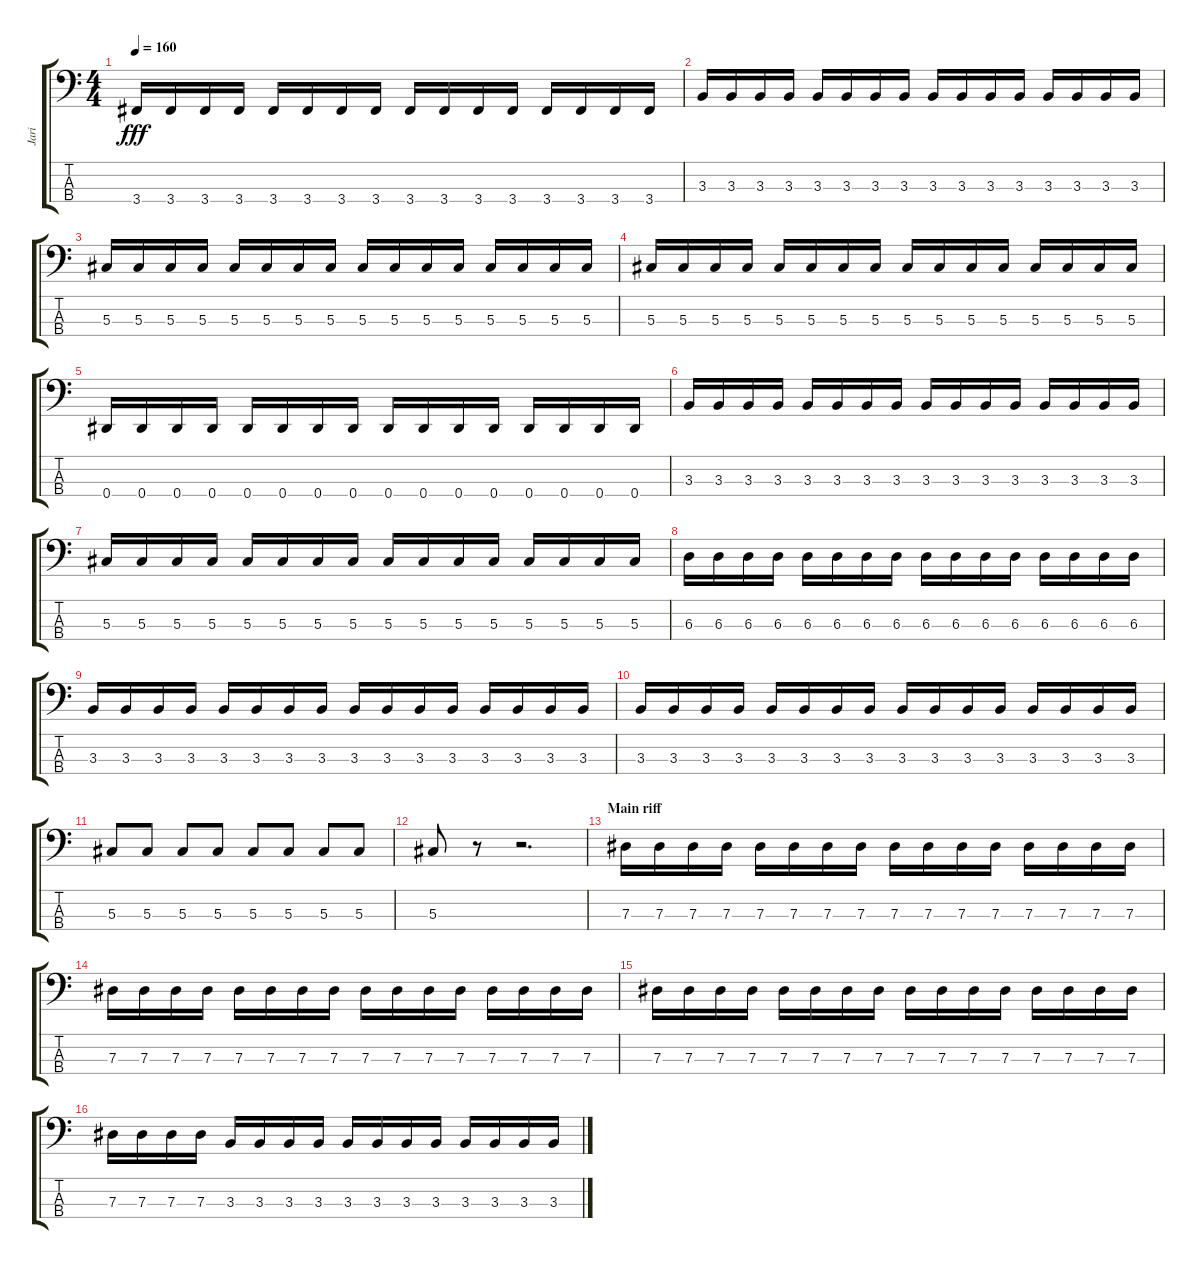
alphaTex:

\track ("Jari" "Jari") {instrument electricbassfinger}
\staff {score tabs}
\tuning (Gb2 Db2 Ab1 Eb1) {hide}
\ts (4 4)
\tempo 160
\clef f4
\ks c
3.4.16{dy fff} 3.4.16 3.4.16 3.4.16 3.4.16 3.4.16 3.4.16 3.4.16 3.4.16 3.4.16 3.4.16 3.4.16 3.4.16 3.4.16 3.4.16 3.4.16 |
3.3.16 3.3.16 3.3.16 3.3.16 3.3.16 3.3.16 3.3.16 3.3.16 3.3.16 3.3.16 3.3.16 3.3.16 3.3.16 3.3.16 3.3.16 3.3.16 |
5.3.16 5.3.16 5.3.16 5.3.16 5.3.16 5.3.16 5.3.16 5.3.16 5.3.16 5.3.16 5.3.16 5.3.16 5.3.16 5.3.16 5.3.16 5.3.16 |
5.3.16 5.3.16 5.3.16 5.3.16 5.3.16 5.3.16 5.3.16 5.3.16 5.3.16 5.3.16 5.3.16 5.3.16 5.3.16 5.3.16 5.3.16 5.3.16 |
0.4.16 0.4.16 0.4.16 0.4.16 0.4.16 0.4.16 0.4.16 0.4.16 0.4.16 0.4.16 0.4.16 0.4.16 0.4.16 0.4.16 0.4.16 0.4.16 |
3.3.16 3.3.16 3.3.16 3.3.16 3.3.16 3.3.16 3.3.16 3.3.16 3.3.16 3.3.16 3.3.16 3.3.16 3.3.16 3.3.16 3.3.16 3.3.16 |
5.3.16 5.3.16 5.3.16 5.3.16 5.3.16 5.3.16 5.3.16 5.3.16 5.3.16 5.3.16 5.3.16 5.3.16 5.3.16 5.3.16 5.3.16 5.3.16 |
6.3.16 6.3.16 6.3.16 6.3.16 6.3.16 6.3.16 6.3.16 6.3.16 6.3.16 6.3.16 6.3.16 6.3.16 6.3.16 6.3.16 6.3.16 6.3.16 |
3.3.16 3.3.16 3.3.16 3.3.16 3.3.16 3.3.16 3.3.16 3.3.16 3.3.16 3.3.16 3.3.16 3.3.16 3.3.16 3.3.16 3.3.16 3.3.16 |
3.3.16 3.3.16 3.3.16 3.3.16 3.3.16 3.3.16 3.3.16 3.3.16 3.3.16 3.3.16 3.3.16 3.3.16 3.3.16 3.3.16 3.3.16 3.3.16 |
5.3.8 5.3.8 5.3.8 5.3.8 5.3.8 5.3.8 5.3.8 5.3.8 |
5.3.8 r.8 r.2{d} |
\section ("" "Main riff")
7.3.16 7.3.16 7.3.16 7.3.16 7.3.16 7.3.16 7.3.16 7.3.16 7.3.16 7.3.16 7.3.16 7.3.16 7.3.16 7.3.16 7.3.16 7.3.16 |
7.3.16 7.3.16 7.3.16 7.3.16 7.3.16 7.3.16 7.3.16 7.3.16 7.3.16 7.3.16 7.3.16 7.3.16 7.3.16 7.3.16 7.3.16 7.3.16 |
7.3.16 7.3.16 7.3.16 7.3.16 7.3.16 7.3.16 7.3.16 7.3.16 7.3.16 7.3.16 7.3.16 7.3.16 7.3.16 7.3.16 7.3.16 7.3.16 |
7.3.16 7.3.16 7.3.16 7.3.16 3.3.16 3.3.16 3.3.16 3.3.16 3.3.16 3.3.16 3.3.16 3.3.16 3.3.16 3.3.16 3.3.16 3.3.16
